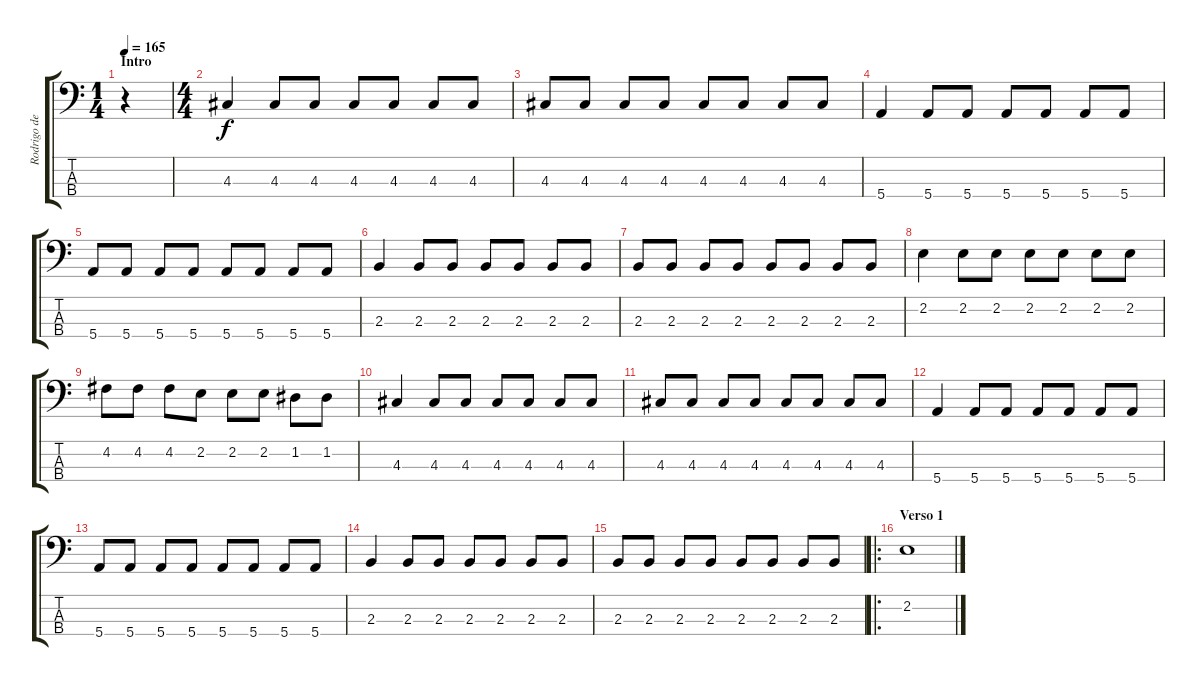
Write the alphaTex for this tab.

\track ("Rodrigo de Niro" "Rodrigo de") {instrument electricbasspick}
\staff {score tabs}
\tuning (G2 D2 A1 E1) {hide}
\ts (1 4)
\section ("" "Intro")
\tempo 165
\clef f4
\ks c
r.4{dy f instrument electricbasspick} |
\ts (4 4)
4.3.4 4.3.8 4.3.8 4.3.8 4.3.8 4.3.8 4.3.8 |
4.3.8 4.3.8 4.3.8 4.3.8 4.3.8 4.3.8 4.3.8 4.3.8 |
5.4.4 5.4.8 5.4.8 5.4.8 5.4.8 5.4.8 5.4.8 |
5.4.8 5.4.8 5.4.8 5.4.8 5.4.8 5.4.8 5.4.8 5.4.8 |
2.3.4 2.3.8 2.3.8 2.3.8 2.3.8 2.3.8 2.3.8 |
2.3.8 2.3.8 2.3.8 2.3.8 2.3.8 2.3.8 2.3.8 2.3.8 |
2.2.4 2.2.8 2.2.8 2.2.8 2.2.8 2.2.8 2.2.8 |
4.2.8 4.2.8 4.2.8 2.2.8 2.2.8 2.2.8 1.2.8 1.2.8 |
4.3.4 4.3.8 4.3.8 4.3.8 4.3.8 4.3.8 4.3.8 |
4.3.8 4.3.8 4.3.8 4.3.8 4.3.8 4.3.8 4.3.8 4.3.8 |
5.4.4 5.4.8 5.4.8 5.4.8 5.4.8 5.4.8 5.4.8 |
5.4.8 5.4.8 5.4.8 5.4.8 5.4.8 5.4.8 5.4.8 5.4.8 |
2.3.4 2.3.8 2.3.8 2.3.8 2.3.8 2.3.8 2.3.8 |
2.3.8 2.3.8 2.3.8 2.3.8 2.3.8 2.3.8 2.3.8 2.3.8 |
\ro
\section ("" "Verso 1")
2.2.1
